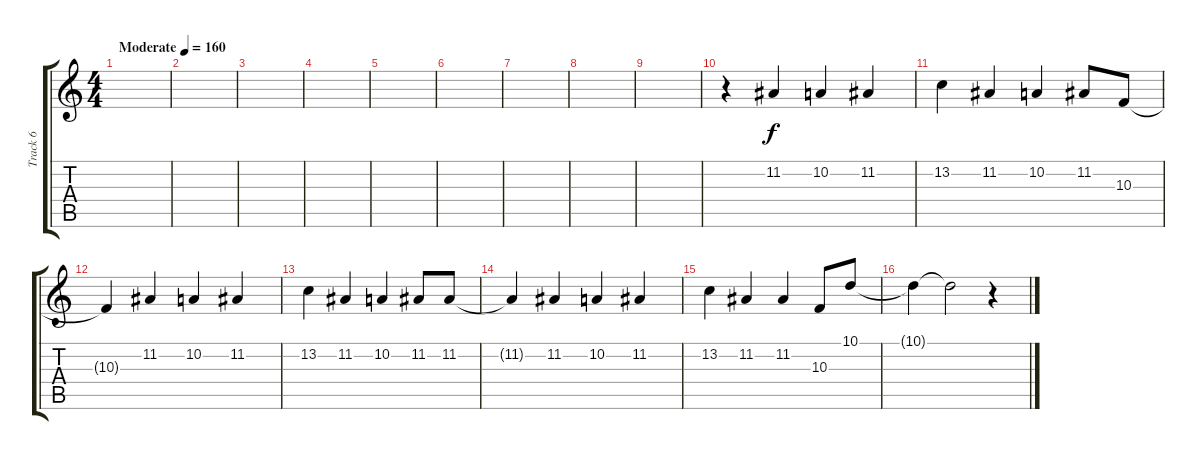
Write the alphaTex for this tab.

\track ("Track 6" "Track 6") {instrument cello}
\staff {score tabs}
\tuning (E4 B3 G3 D3 A2 E2) {hide}
\ts (4 4)
\tempo (160 "Moderate")
\clef g2
\ks c
|
|
|
|
|
|
|
|
|
r.4 11.2.4 10.2.4 11.2.4 |
13.2.4 11.2.4 10.2.4 11.2.8 10.3.8 |
10.3{t}.4 11.2.4 10.2.4 11.2.4 |
13.2.4 11.2.4 10.2.4 11.2.8 11.2.8 |
11.2{t}.4 11.2.4 10.2.4 11.2.4 |
13.2.4 11.2.4 11.2.4 10.3.8 10.1.8 |
10.1{t}.4 10.1{t}.2 r.4
